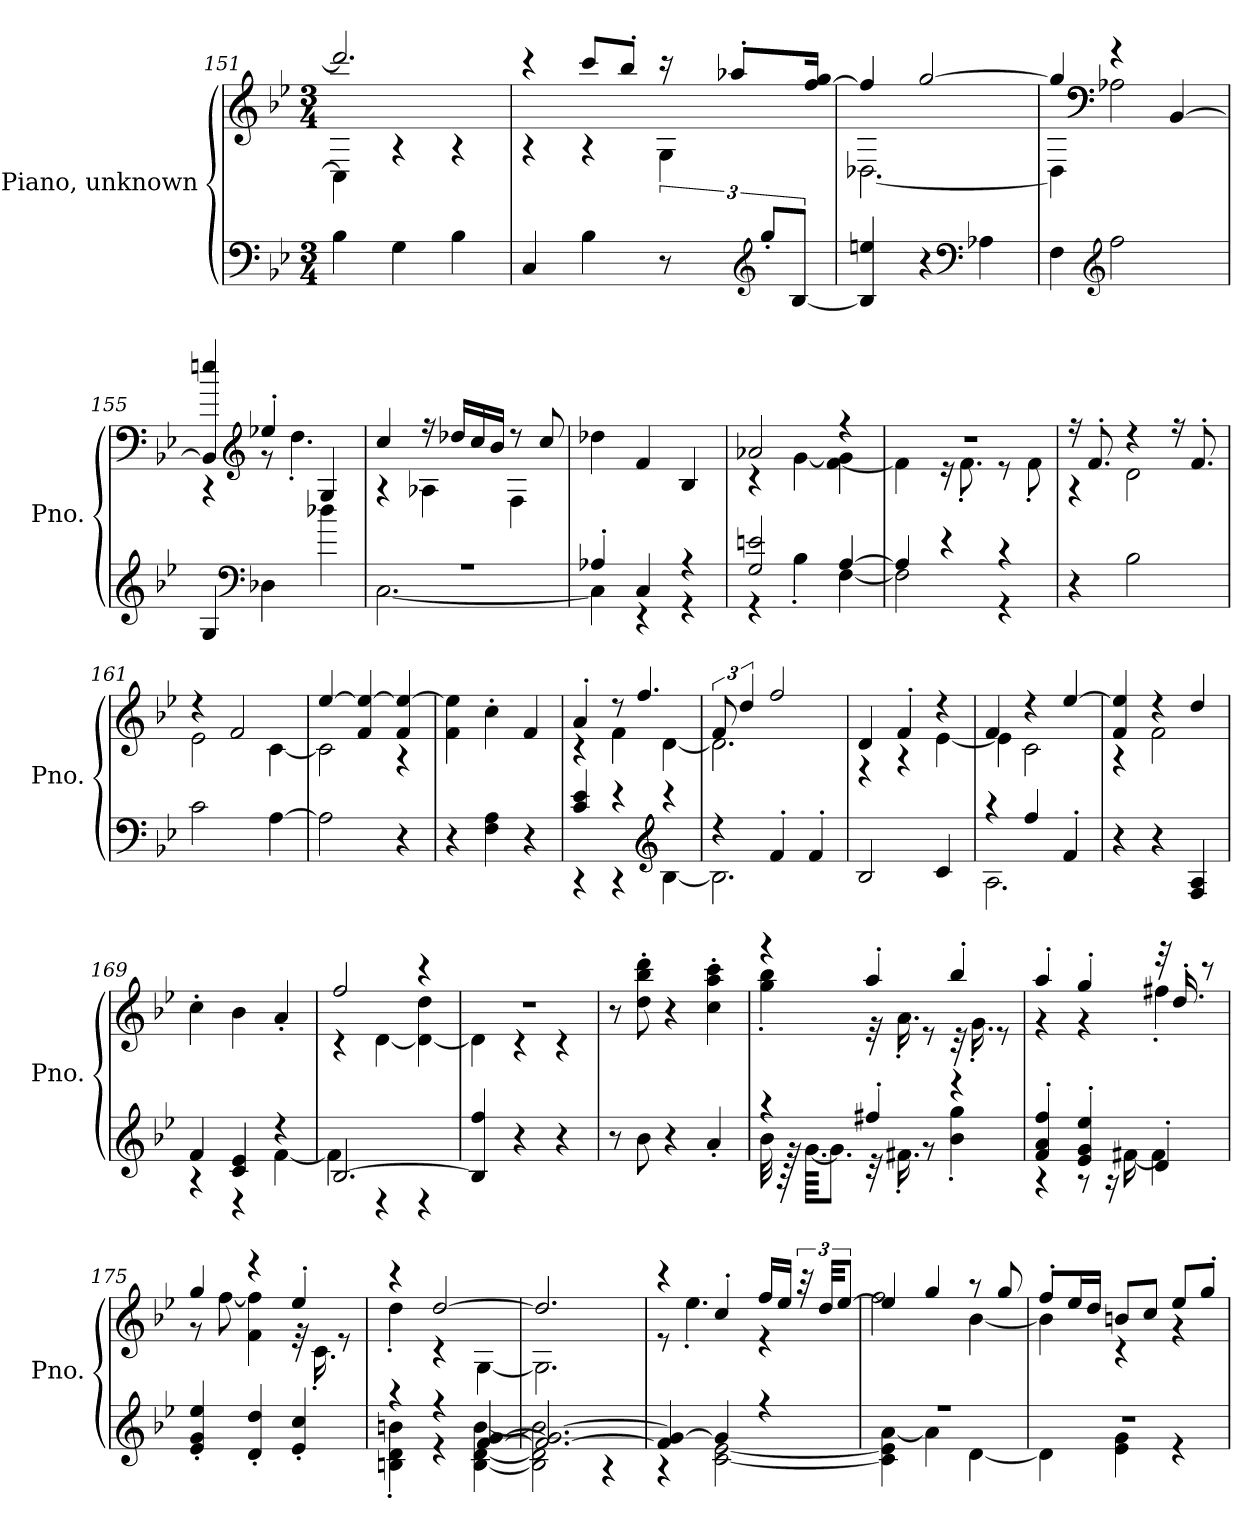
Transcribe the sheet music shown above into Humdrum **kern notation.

**kern	**kern
*part1	*part1
*staff2	*staff1
*I"Piano, unknown	*
*I'Pno.	*
*clefF4	*clefG2
*k[b-e-]	*k[b-e-]
*M3/4	*M3/4
=151	=151
*	*^
4B-\	2.ddd-/]	4C\]
4G\	.	4r
4B-\	.	4r
=152	=152	=152
4C/	4r	4r
4B-\	8ccc/L	4r
.	8bb-'/J	.
12r	16r	4G\
.	8aa-X'/L	.
*clefG2	*	*
12gg'/L	.	.
[12B-/J	.	.
.	[16ff/ 16gg/Jk	.
=153	=153	=153
4B-/] 4een/	4ff/]	[2.D-X\
4r	[2gg/	.
*clefF4	*	*
4A-X\	.	.
=154	=154	=154
4F\	4gg/]	4D-\]
*clefG2	*clefF4	*
2ff\	4r	2A-X\
.	[4BB-/	.
=155	=155	=155
4G/	4BB-/] 4een/	4r
*clefF4	*clefG2	*
4D-X\	4ee-X'/	8r
.	.	4.dd'\
4dd-X\	4G/	.
!!LO:LB:g=z	!!
=156	=156	=156
*^	*	*
2.r	[2.C\	4cc/	4r
.	.	16r	4A-X\
.	.	16dd-X/LL	.
.	.	16cc/	.
.	.	16b-/JJ	.
.	.	8r	4F\
.	.	8cc/	.
*	*	*v	*v
=157	=157	=157
4A-X'/	4C\]	4dd-X\
4C/	4r	4f/
4r	4r	4B-/
=158	=158	=158
*	*	*^
2G/ 2en/	4r	2a-X/	4r
.	4B-'\	.	[4g\
[4A/	[4F\	4r	[4f\ 4g\]
=159	=159	=159	=159
4A/]	2F\]	2.r	4f\]
4r	.	.	16r
.	.	.	8.f'\
4r	4r	.	8r
.	.	.	8f'\
*v	*v	*	*
=160	=160	=160
4r	16r	4r
.	8.f'/	.
2B-\	4r	2d\
.	16r	.
.	8.f'/	.
=161	=161	=161
2c\	4r	2e-\
.	2f/	.
[4A\	.	[4c\
=162	=162	=162
2A\]	[4ee-/	2c\]
.	4f/ 4ee-/_	.
4r	4f/ 4ee-/_	4r
*	*v	*v
!!LO:LB:g=z
=163	=163
4r	4f\ 4ee-\]
4F\ 4A\	4cc'\
4r	4f/
=164	=164
*^	*^
4c/ 4e-/	4r	4a'/	4r
4r	4r	8r	4f\
.	.	4.ff/	.
*clefG2	*	*	*
4r	[4B-\	.	[4d\
=165	=165	=165	=165
4r	2.B-\]	12f/	2.d\]
.	.	6dd/	.
4f'/	.	2ff/	.
4f'/	.	.	.
*v	*v	*	*
=166	=166	=166
2B-/	4d/	4r
.	4f'/	4r
4c/	4r	[4e-\
=167	=167	=167
*^	*	*
4r	2.A\	4f/	4e-\]
4ff/	.	4r	2c\
4f'/	.	[4ee-/	.
*v	*v	*	*
=168	=168	=168
4r	4f/ 4ee-/]	4r
4r	4r	2f\
4F/ 4A/	4dd/	.
*	*v	*v
=169	=169
*^	*
4f/	4r	4cc'\
4c/ 4e-/	4r	4b-\
4r	[4f\	4a'/
=170	=170	=170
*	*	*^
[2.B-/	4f\]	2ff/	4r
.	4r	.	[4d\
.	4r	4r	4d\_ 4dd\
*v	*v	*	*
=171	=171	=171
4B-/] 4ff/	2.r	4d\]
4r	.	4r
4r	.	4r
*	*v	*v
!!LO:LB:g=z
=172	=172
8r	8r
8b-\	8dd\' 8bb-\' 8ddd\'
4r	4r
4a'/	4cc\' 4aa\' 4ccc\'
=173	=173
*^	*^
4r	32b-\	4r	4gg\' 4bb-\'
.	128r	.	.
.	[64.g\KKKL	.	.
.	8.g\J]	.	.
4ff#X'/	32r	4aa'/	32r
.	16.f#X'\	.	16.a'\
.	8r	.	8r
4r	4b-\' 4gg\'	4bb-'/	32r
.	.	.	16.g'\
.	.	.	8r
=174	=174	=174	=174
4f/' 4a/' 4ff/'	4r	4aa'/	4r
4e-/' 4g/' 4ee-/'	8r	4gg'/	4r
.	16r	.	.
.	[16f#X\	.	.
4d'/	4f#\]	32r	4ff#X'\
.	.	16.dd'/	.
.	.	8r	.
*v	*v	*	*
=175	=175	=175
4e-/' 4g/' 4ee-/'	4gg/	8r
.	.	[8ff\
4d/' 4dd/'	4r	4f\ 4ff\]
4e-/' 4cc/'	4ee-'/	32r
.	.	16.c'\
.	.	8r
=176	=176	=176
*^	*	*
4r	4Bn\' 4d\' 4bn\'	4r	4dd'\
4r	4r	[2dd/	4r
[4f/ [4g/	[4B\ [4d\ [4b\	.	[4G\
!!LO:PB:g=z	!!
=177	=177	=177	=177
2.f/_ 2.g/_	2B\] 2d\] 2b\]	2.dd/]	2.G\]
.	4r	.	.
=178	=178	=178	=178
4f/] 4g/_	4r	4r	8r
.	.	.	4.ee-'\
4g/]	[2c\ [2e-\	4cc'/	.
4r	.	16ff/LL	4r
.	.	16ee-/JJ	.
.	.	48r	.
.	.	48dd/KKL	.
.	.	[12ee-/J	.
=179	=179	=179	=179
2.r	4c\] 4e-\] [4a\	4ee-/]	2ff\
.	4a\]	4gg/	.
.	[4d\	8r	[4b-\
.	.	8gg/	.
=180	=180	=180	=180
2.r	4d\]	8ff'/L	4b-\]
.	.	16ee-/L	.
.	.	16dd/JJ	.
.	4e-\ 4g\	8bn/L	4r
.	.	8cc/J	.
.	4r	8ee-/L	4r
.	.	8gg'/J	.
*v	*v	*	*
*	*v	*v
=	=
*-	*-
